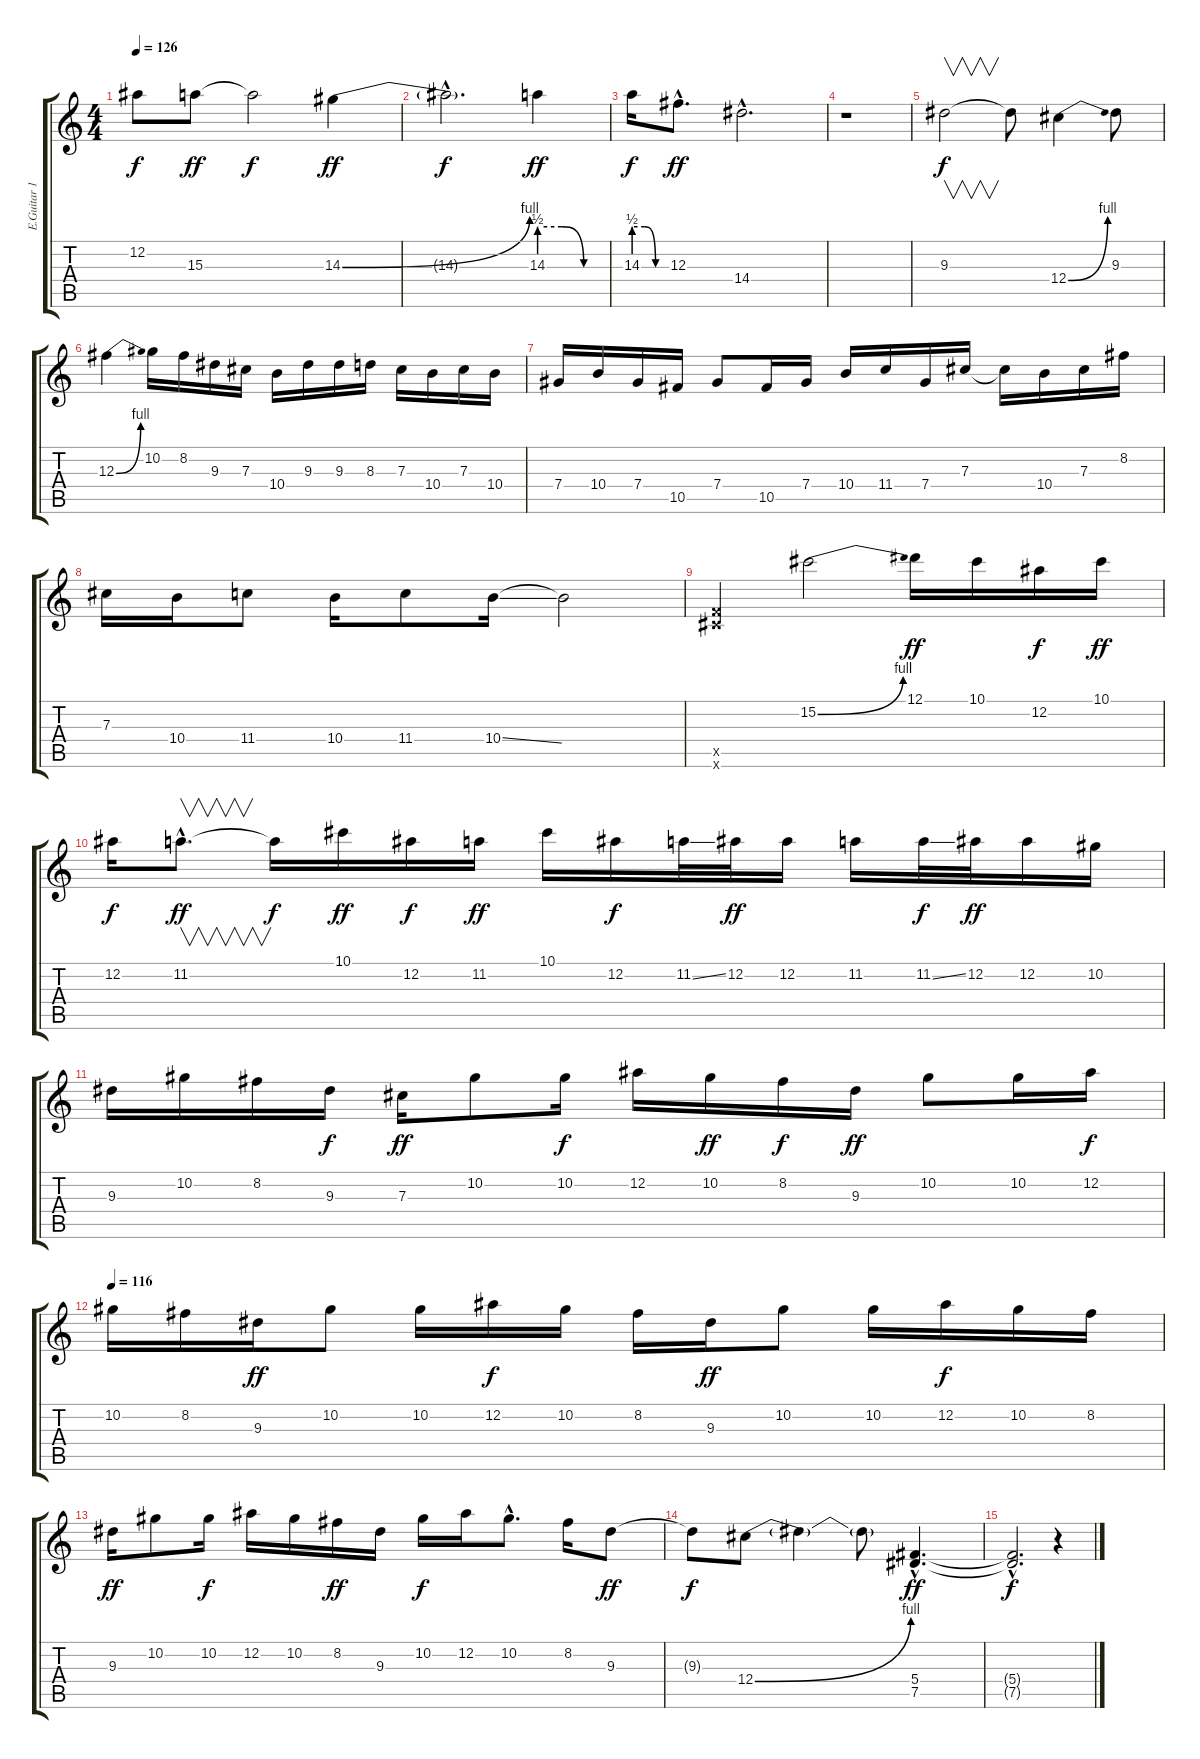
\track ("E.Guitar 1                          " "E.Guitar 1") {instrument distortionguitar}
\staff {score tabs}
\tuning (Eb4 Bb3 Gb3 Db3 Ab2 Eb2) {hide}
\ts (4 4)
\tempo 126
\clef g2
\ks c
12.2.8{dy f} 15.3.8{dy ff} 15.3{t}.2{dy f} 14.3{be (bend 0 0 60 4)}.4{dy ff} |
14.3{hac t}.2{d dy f} 14.3{be (custom 0 2 20 2 40 0 60 0)}.4{dy ff} |
14.3{be (custom 0 2 20 2 40 0 60 0)}.16{dy f} 12.3{hac}.8{d dy ff} 14.4{hac}.2{d} |
r.1 |
9.3.2{v dy f} 9.3{t}.8 12.4{be (bend 0 0 60 4)}.4 9.3.8 |
12.3{be (bend 0 0 60 4)}.4 10.2.16 8.2.16 9.3.16 7.3.16 10.4.16 9.3.16 9.3.16 8.3.16 7.3.16 10.4.16 7.3.16 10.4.16 |
7.4.16 10.4.16 7.4.16 10.5.16 7.4.8 10.5.16 7.4.16 10.4.16 11.4.16 7.4.16 7.3.16 7.3{t}.16 10.4.16 7.3.16 8.2.16 |
7.3.16 10.4.16 11.4.8 10.4.16 11.4.8 10.4{ss}.16 10.4{t}.2 |
(9.5{x} 10.6{x}).4 15.2{be (bend 0 0 60 4)}.2 12.1.16{dy ff} 10.1.16 12.2.16{dy f} 10.1.16{dy ff} |
12.2.16{dy f} 11.2{hac}.8{v d dy ff} 11.2{t}.16{dy f} 10.1.16{dy ff} 12.2.16{dy f} 11.2.16{dy ff} 10.1.16 12.2.16{dy f} 11.2{ss}.32 12.2.32{dy ff} 12.2.16 11.2.16 11.2{ss}.32{dy f} 12.2.32{dy ff} 12.2.16 10.2.16 |
9.3.16 10.2.16 8.2.16 9.3.16{dy f} 7.3.16{dy ff} 10.2.8 10.2.16{dy f} 12.2.16 10.2.16{dy ff} 8.2.16{dy f} 9.3.16{dy ff} 10.2.8 10.2.16 12.2.16{dy f} |
\tempo 116
10.2.16 8.2.16 9.3.16{dy ff} 10.2.8 10.2.16 12.2.16{dy f} 10.2.16 8.2.16 9.3.16{dy ff} 10.2.8 10.2.16 12.2.16{dy f} 10.2.16 8.2.16 |
9.3.16{dy ff} 10.2.8 10.2.16{dy f} 12.2.16 10.2.16 8.2.16{dy ff} 9.3.16 10.2.16{dy f} 12.2.16 10.2{hac}.8{d} 8.2.16 9.3.8{dy ff} |
9.3{t}.8{dy f} 12.4{be (bend 0 0 60 4)}.8 12.4{t}.4 12.4{t}.8 (5.4{hac} 7.5{hac}).4{d dy ff instrument guitarharmonics} |
(5.4{hac t} 7.5{hac t}).2{d dy f} r.4
